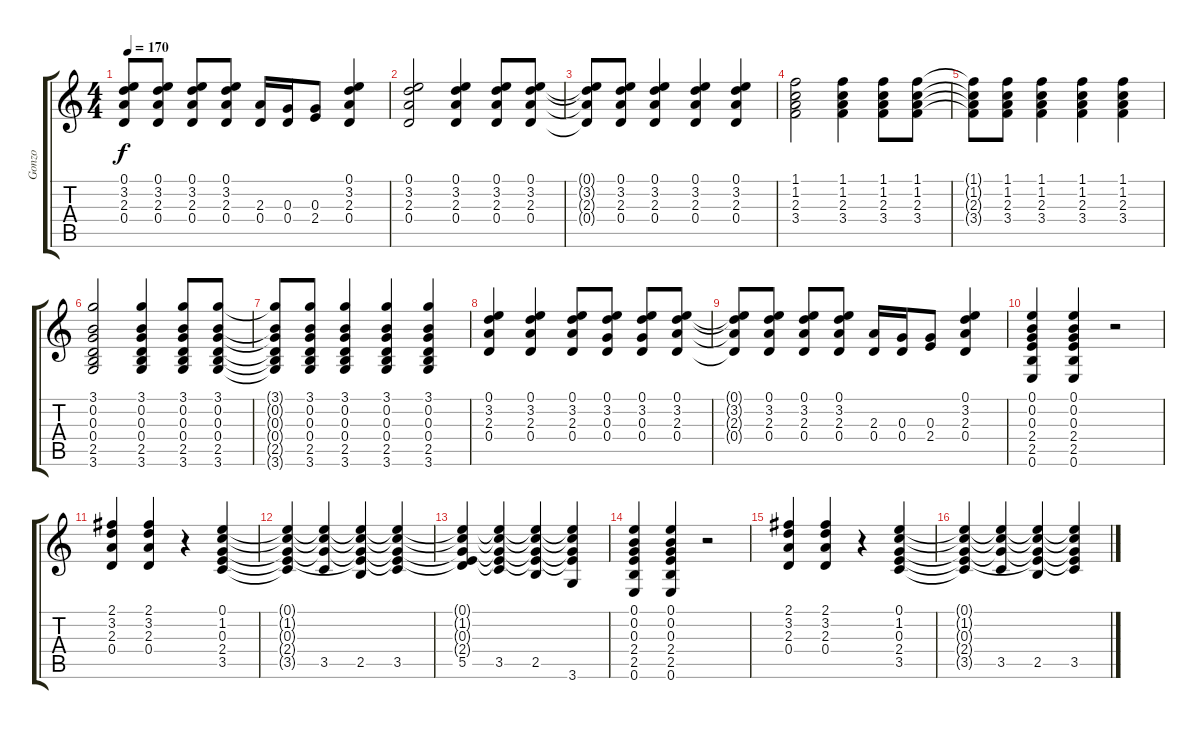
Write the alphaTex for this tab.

\track ("Gonzo" "Gonzo") {instrument acousticguitarsteel}
\staff {score tabs}
\tuning (E4 B3 G3 D3 A2 E2) {hide}
\ts (4 4)
\tempo 170
\clef g2
\ks c
(0.1{t} 3.2{t} 2.3{t} 0.4{t}).8{dy f} (0.1 3.2 2.3 0.4).8 (0.1 3.2 2.3 0.4).8 (0.1 3.2 2.3 0.4).8 (2.3 0.4).16 (0.3 0.4).16 (0.3 2.4).8 (0.1 3.2 2.3 0.4).4 |
(0.1 3.2 2.3 0.4).2 (0.1 3.2 2.3 0.4).4 (0.1 3.2 2.3 0.4).8 (0.1 3.2 2.3 0.4).8 |
(0.1{t} 3.2{t} 2.3{t} 0.4{t}).8 (0.1 3.2 2.3 0.4).8 (0.1 3.2 2.3 0.4).4 (0.1 3.2 2.3 0.4).4 (0.1 3.2 2.3 0.4).4 |
(1.1 1.2 2.3 3.4).2 (1.1 1.2 2.3 3.4).4 (1.1 1.2 2.3 3.4).8 (1.1 1.2 2.3 3.4).8 |
(1.1{t} 1.2{t} 2.3{t} 3.4{t}).8 (1.1 1.2 2.3 3.4).8 (1.1 1.2 2.3 3.4).4 (1.1 1.2 2.3 3.4).4 (1.1 1.2 2.3 3.4).4 |
(3.1 0.2 0.3 0.4 2.5 3.6).2 (3.1 0.2 0.3 0.4 2.5 3.6).4 (3.1 0.2 0.3 0.4 2.5 3.6).8 (3.1 0.2 0.3 0.4 2.5 3.6).8 |
(3.1{t} 0.2{t} 0.3{t} 0.4{t} 2.5{t} 3.6{t}).8 (3.1 0.2 0.3 0.4 2.5 3.6).8 (3.1 0.2 0.3 0.4 2.5 3.6).4 (3.1 0.2 0.3 0.4 2.5 3.6).4 (3.1 0.2 0.3 0.4 2.5 3.6).4 |
(0.1 3.2 2.3 0.4).4 (0.1 3.2 2.3 0.4).4 (0.1 3.2 2.3 0.4).8 (0.1 3.2 0.3 0.4).8 (0.1 3.2 0.3 0.4).8 (0.1 3.2 2.3 0.4).8 |
(0.1{t} 3.2{t} 2.3{t} 0.4{t}).8 (0.1 3.2 2.3 0.4).8 (0.1 3.2 2.3 0.4).8 (0.1 3.2 2.3 0.4).8 (2.3 0.4).16 (0.3 0.4).16 (0.3 2.4).8 (0.1 3.2 2.3 0.4).4 |
(0.1 0.2 0.3 2.4 2.5 0.6).4 (0.1 0.2 0.3 2.4 2.5 0.6).4 r.2 |
(2.1 3.2 2.3 0.4).4 (2.1 3.2 2.3 0.4).4 r.4 (0.1 1.2 0.3 2.4 3.5).4 |
(0.1{t} 1.2{t} 0.3{t} 2.4{t} 3.5{t}).4 (0.1{t} 1.2{t} 0.3{t} 3.5).4 (0.1{t} 1.2{t} 0.3{t} 2.4{t} 2.5).4 (0.1{t} 1.2{t} 0.3{t} 2.4{t} 3.5).4 |
(0.1{t} 1.2{t} 0.3{t} 2.4{t} 5.5).4 (0.1{t} 1.2{t} 0.3{t} 2.4{t} 3.5).4 (0.1{t} 1.2{t} 0.3{t} 2.4{t} 2.5).4 (0.1{t} 1.2{t} 0.3{t} 2.4{t} 3.6).4 |
(0.1 0.2 0.3 2.4 2.5 0.6).4 (0.1 0.2 0.3 2.4 2.5 0.6).4 r.2 |
(2.1 3.2 2.3 0.4).4 (2.1 3.2 2.3 0.4).4 r.4 (0.1 1.2 0.3 2.4 3.5).4 |
(0.1{t} 1.2{t} 0.3{t} 2.4{t} 3.5{t}).4 (0.1{t} 1.2{t} 0.3{t} 3.5).4 (0.1{t} 1.2{t} 0.3{t} 2.4{t} 2.5).4 (0.1{t} 1.2{t} 0.3{t} 2.4{t} 3.5).4
